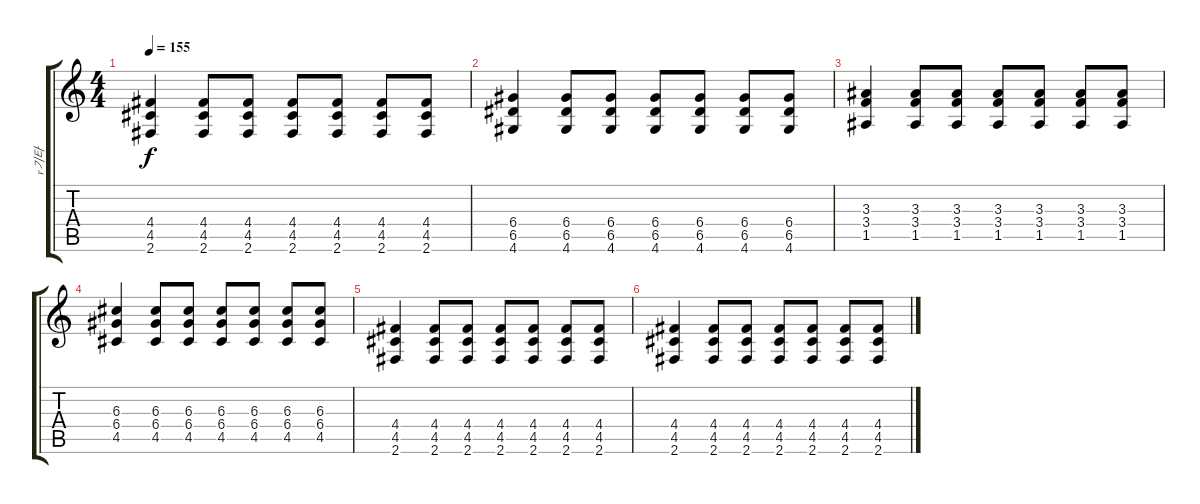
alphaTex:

\track ("r기타" "r기타") {instrument distortionguitar}
\staff {score tabs}
\tuning (E4 B3 G3 D3 A2 E2) {hide}
\ts (4 4)
\tempo 155
\clef g2
\ks c
(4.4 4.5 2.6).4{dy f} (4.4 4.5 2.6).8 (4.4 4.5 2.6).8 (4.4 4.5 2.6).8 (4.4 4.5 2.6).8 (4.4 4.5 2.6).8 (4.4 4.5 2.6).8 |
(6.4 6.5 4.6).4 (6.4 6.5 4.6).8 (6.4 6.5 4.6).8 (6.4 6.5 4.6).8 (6.4 6.5 4.6).8 (6.4 6.5 4.6).8 (6.4 6.5 4.6).8 |
(3.3 3.4 1.5).4 (3.3 3.4 1.5).8 (3.3 3.4 1.5).8 (3.3 3.4 1.5).8 (3.3 3.4 1.5).8 (3.3 3.4 1.5).8 (3.3 3.4 1.5).8 |
(6.3 6.4 4.5).4 (6.3 6.4 4.5).8 (6.3 6.4 4.5).8 (6.3 6.4 4.5).8 (6.3 6.4 4.5).8 (6.3 6.4 4.5).8 (6.3 6.4 4.5).8 |
(4.4 4.5 2.6).4 (4.4 4.5 2.6).8 (4.4 4.5 2.6).8 (4.4 4.5 2.6).8 (4.4 4.5 2.6).8 (4.4 4.5 2.6).8 (4.4 4.5 2.6).8 |
(4.4 4.5 2.6).4 (4.4 4.5 2.6).8 (4.4 4.5 2.6).8 (4.4 4.5 2.6).8 (4.4 4.5 2.6).8 (4.4 4.5 2.6).8 (4.4 4.5 2.6).8
